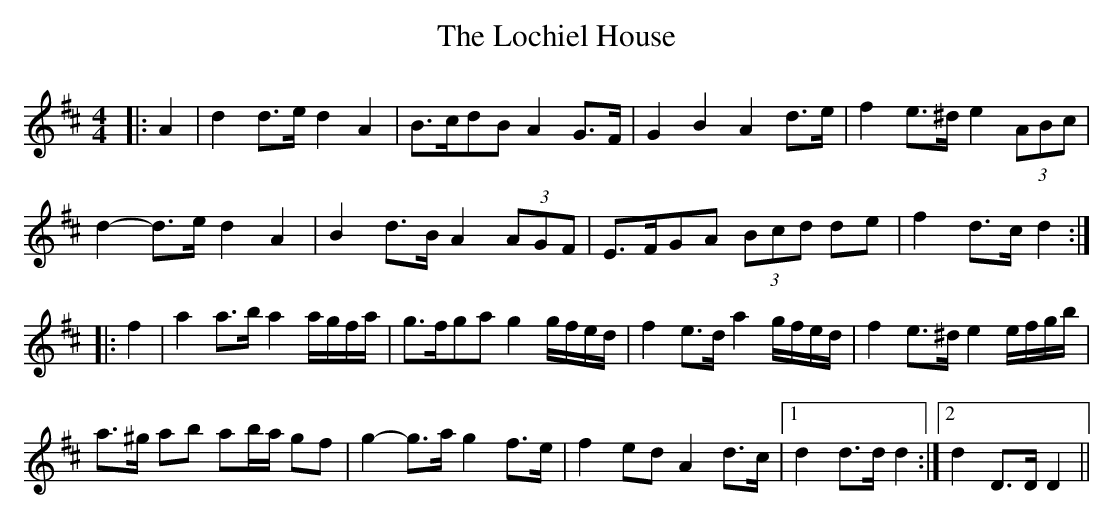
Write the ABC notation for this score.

X:1
T: The Lochiel House
M: 4/4
L: 1/8
K: Dmaj
|:A2|d2 d>e d2 A2|B>cdB A2 G>F|G2 B2 A2 d>e|f2 e>^d e2 (3ABc|
d2- d>e d2 A2|B2 d>B A2 (3AGF|E>FGA (3Bcd de|f2 d>c d2:|
|:f2|a2 a>b a2 a/g/f/a/|g>fga g2 g/f/e/d/|f2 e>d a2 g/f/e/d/|f2 e>^d e2 e/f/g/b/|
a>^g ab ab/a/ gf|g2- g>a g2 f>e|f2 ed A2 d>c|1 d2 d>d d2:|2 d2 D>D D2||
